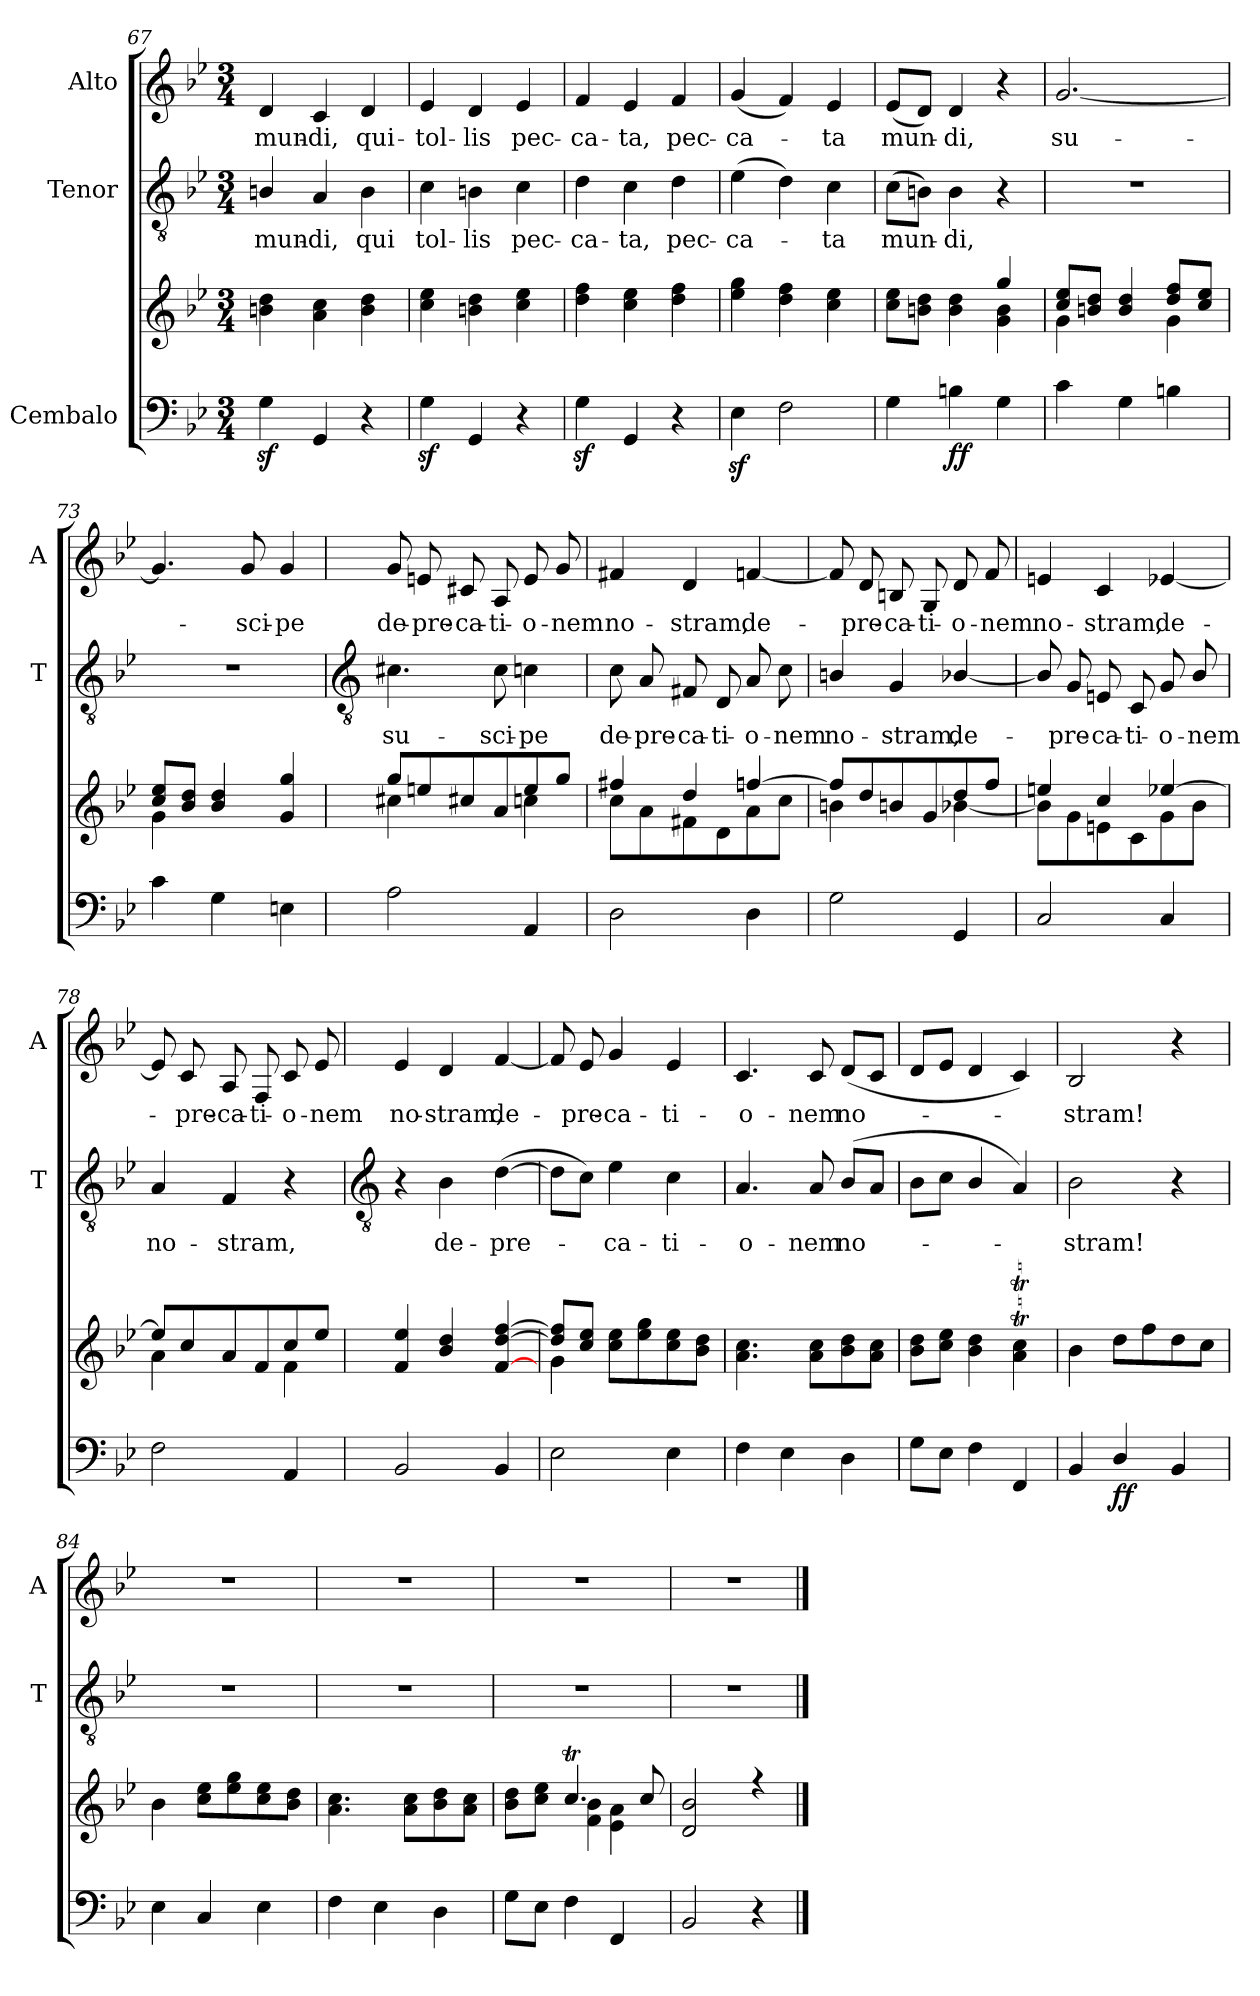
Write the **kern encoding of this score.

**kern	**kern	**dynam	**kern	**text	**kern	**text
*part3	*part3	*part3	*part2	*part2	*part1	*part1
*staff4	*staff3	*staff3/4	*staff2	*staff2	*staff1	*staff1
*I"Cembalo	*	*	*I"Tenor	*	*I"Alto	*
*	*	*	*I'T	*	*I'A	*
*clefF4	*clefG2	*	*clefGv2	*	*clefG2	*
*k[b-e-]	*k[b-e-]	*	*k[b-e-]	*	*k[b-e-]	*
*B-:	*B-:	*	*B-:	*	*B-:	*
*M3/4	*M3/4	*	*M3/4	*	*M3/4	*
=67	=67	=67	=67	=67	=67	=67
!	!LO:N:vis=1	!	!	!LO:LY:b	!	!LO:LY:b
*	*^	*	*	*	*	*
4Gz>	2.ryy	4bn\ 4dd\	.	4Bn/	mun-	4d	mun-
!	!	!	!	!	!LO:LY:b	!	!LO:LY:b
4GG	.	4a\ 4cc\	.	4A	-di,	4c	-di,
!	!	!	!	!	!LO:LY:b	!	!LO:LY:b
4r	.	4b\ 4dd\	.	4B	qui	4d	qui-
=68	=68	=68	=68	=68	=68	=68	=68
!	!LO:N:vis=1	!	!	!	!LO:LY:b	!	!LO:LY:b
4Gz>	2.ryy	4cc\ 4ee-\	.	4c	tol-	4e-	-tol-
!	!	!	!	!	!LO:LY:b	!	!LO:LY:b
4GG	.	4bn\ 4dd\	.	4Bn	-lis	4d	-lis
!	!	!	!	!	!LO:LY:b	!	!LO:LY:b
4r	.	4cc\ 4ee-\	.	4c	pec-	4e-	pec-
=69	=69	=69	=69	=69	=69	=69	=69
!	!LO:N:vis=1	!	!	!	!LO:LY:b	!	!LO:LY:b
4Gz>	2.ryy	4dd\ 4ff\	.	4d	-ca-	4f	-ca-
!	!	!	!	!	!LO:LY:b	!	!LO:LY:b
4GG	.	4cc\ 4ee-\	.	4c	-ta,	4e-	-ta,
!	!	!	!	!	!LO:LY:b	!	!LO:LY:b
4r	.	4dd\ 4ff\	.	4d	pec-	4f	pec-
=70	=70	=70	=70	=70	=70	=70	=70
!	!LO:N:vis=1	!	!	!	!LO:LY:b	!	!LO:LY:b
4E-z>	2.ryy	4ee-\ 4gg\	.	(>4e-	-ca-	(<4g	-ca-
2F	.	4dd\ 4ff\	.	4d)	.	4f)	.
!	!	!	!	!	!LO:LY:b	!	!LO:LY:b
.	.	4cc\ 4ee-\	.	4c	ta	4e-	ta
=71	=71	=71	=71	=71	=71	=71	=71
!	!	!	!	!	!LO:LY:b	!	!LO:LY:b
4G	2ryy	8cc\ 8ee-\L	.	(>8cL	mun-	(<8e-L	mun-
.	.	8bn\ 8dd\J	.	8BnJ)	.	8dJ)	.
!	!	!	!LO:DY:b=2	!	!LO:LY:b	!	!LO:LY:b
!	!	!	!LO:DY:n=1:b	!	!	!	!
4Bn	.	4b\ 4dd\	f f	4B	di,	4d	di,
4G	4gg/	4g\ 4b\	.	4r	.	4r	.
=72	=72	=72	=72	=72	=72	=72	=72
!	!	!	!	!LO:N:vis=1	!	!	!LO:LY:b
4c	8cc/ 8ee-/L	4g\	.	2.r	.	[2.g	su-
.	8bn/ 8dd/J	.	.	.	.	.	.
4G	4b/ 4dd/	4ryy	.	.	.	.	.
4Bn	8dd/ 8ff/L	4g\	.	.	.	.	.
.	8cc/ 8ee-/J	.	.	.	.	.	.
=73	=73	=73	=73	=73	=73	=73	=73
!	!	!	!	!LO:N:vis=1	!	!	!
4c	8cc/ 8ee-/L	4g\	.	2.r	.	4.g]	.
.	8b-/ 8dd/J	.	.	.	.	.	.
4G	4b-/ 4dd/	2ryy	.	.	.	.	.
!	!	!	!	!	!	!	!LO:LY:b
.	.	.	.	.	.	8g	sci-
!	!	!	!	!	!	!	!LO:LY:b
4En	4g/ 4gg/	.	.	.	.	4g	-pe
!!LO:LB:g=z
=74	=74	=74	=74	=74	=74	=74	=74
*	*	*	*	*clefGv2	*	*	*
!	!	!	!LO:DY:b=2	!	!LO:LY:b	!	!LO:LY:b
!	!	!	!LO:DY:n=1:b	!	!	!	!
2A	8gg/L	4cc#X\	mp mp	4.c#X	su-	8g	de-
!	!	!	!	!	!	!	!LO:LY:b
.	8een/	.	.	.	.	8en	-pre-
!	!	!	!	!	!	!	!LO:LY:b
.	8cc#X/	4ryy	.	.	.	8c#X	-ca-
!	!	!	!	!	!LO:LY:b	!	!LO:LY:b
.	8a/	.	.	8c#	-sci-	8A	-ti-
!	!	!	!	!	!LO:LY:b	!	!LO:LY:b
4AA	8ee/	4ccn\	.	4cn	-pe	8e	-o-
!	!	!	!	!	!	!	!LO:LY:b
.	8gg/J	.	.	.	.	8g	-nem
=75	=75	=75	=75	=75	=75	=75	=75
!	!	!	!	!	!LO:LY:b	!	!LO:LY:b
2D	4ff#X/	8cc\L	.	8c	de-	4f#X	no-
!	!	!	!	!	!LO:LY:b	!	!
.	.	8a\	.	8A	-pre-	.	.
!	!	!	!	!	!LO:LY:b	!	!LO:LY:b
.	4dd/	8f#X\	.	8F#X	-ca-	4d	-stram,
!	!	!	!	!	!LO:LY:b	!	!
.	.	8d\	.	8D	-ti-	.	.
!	!	!	!	!	!LO:LY:b	!	!LO:LY:b
4D	[4ffn/	8a\	.	8A	-o-	[4fn	de-
!	!	!	!	!	!LO:LY:b	!	!
.	.	8cc\J	.	8c	-nem	.	.
=76	=76	=76	=76	=76	=76	=76	=76
!	!	!	!	!	!LO:LY:b	!	!
2G	8ff/L]	4bn\	.	4Bn/	no-	8f]	.
!	!	!	!	!	!	!	!LO:LY:b
.	8dd/	.	.	.	.	8d	pre-
!	!	!	!	!	!LO:LY:b	!	!LO:LY:b
.	8bn/	4ryy	.	4G	-stram,	8Bn/	-ca-
!	!	!	!	!	!	!	!LO:LY:b
.	8g/	.	.	.	.	8G	-ti-
!	!	!	!	!	!LO:LY:b	!	!LO:LY:b
4GG	8dd/	[4b-X\	.	[4B-X/	de-	8d	-o-
!	!	!	!	!	!	!	!LO:LY:b
.	8ff/J	.	.	.	.	8f	-nem
=77	=77	=77	=77	=77	=77	=77	=77
!	!	!	!	!	!	!	!LO:LY:b
2C	4een/	8b-\L]	.	8B-/]	.	4en	no-
!	!	!	!	!	!LO:LY:b	!	!
.	.	8g\	.	8G	pre-	.	.
!	!	!	!	!	!LO:LY:b	!	!LO:LY:b
.	4cc/	8en\	.	8En	-ca-	4c	-stram,
!	!	!	!	!	!LO:LY:b	!	!
.	.	8c\	.	8C	-ti-	.	.
!	!	!	!	!	!LO:LY:b	!	!LO:LY:b
4C	[4ee-X/	8g\	.	8G	-o-	[4e-X	de-
!	!	!	!	!	!LO:LY:b	!	!
.	.	8b-\J	.	8B-/	-nem	.	.
=78	=78	=78	=78	=78	=78	=78	=78
!	!	!	!	!	!LO:LY:b	!	!
2F	8ee-/L]	4a\	.	4A	no-	8e-]	.
!	!	!	!	!	!	!	!LO:LY:b
.	8cc/	.	.	.	.	8c	pre-
!	!	!	!	!	!LO:LY:b	!	!LO:LY:b
.	8a/	4ryy	.	4F	-stram,	8A	-ca-
!	!	!	!	!	!	!	!LO:LY:b
.	8f/	.	.	.	.	8F	-ti-
!	!	!	!	!	!	!	!LO:LY:b
4AA	8cc/	4f\	.	4r	.	8c	-o-
!	!	!	!	!	!	!	!LO:LY:b
.	8ee-/J	.	.	.	.	8e-	-nem
!!LO:LB:g=z
=79	=79	=79	=79	=79	=79	=79	=79
*	*	*	*	*clefGv2	*	*	*
!	!	!LO:N:vis=1	!	!	!	!	!LO:LY:b
2BB-	4f/ 4ee-/	2.ryy	.	4r	.	4e-	no-
!	!	!	!	!	!LO:LY:b	!	!LO:LY:b
.	4b-/ 4dd/	.	.	4B-	de-	4d	-stram,
!	!	!	!	!	!LO:LY:b	!	!LO:LY:b
4BB-	[4f/ [4dd/ [4ff/	.	.	(>[4d	-pre-	[4f	de-
=80	=80	=80	=80	=80	=80	=80	=80
2E-	8dd/] 8ff/]L	4g\	.	8dL]	.	8f]	.
!	!	!	!	!	!	!	!LO:LY:b
.	8cc/ 8ee-/J	.	.	8cJ)	.	8e-	pre-
!	!	!	!	!	!LO:LY:b	!	!LO:LY:b
.	8cc\ 8ee-\L	4ryy	.	4e-	ca-	4g	-ca-
.	8ee-\ 8gg\	.	.	.	.	.	.
!	!	!	!	!	!LO:LY:b	!	!LO:LY:b
4E-	8cc\ 8ee-\	4ryy	.	4c	-ti-	4e-	-ti-
.	8b-\ 8dd\J	.	.	.	.	.	.
=81	=81	=81	=81	=81	=81	=81	=81
!	!	!LO:N:vis=1	!	!	!LO:LY:b	!	!LO:LY:b
4F	4.a\ 4.cc\	2.ryy	.	4.A	-o-	4.c	-o-
4E-	.	.	.	.	.	.	.
!	!	!	!	!	!LO:LY:b	!	!LO:LY:b
.	8a\ 8cc\L	.	.	8A	-nem	8c	-nem
!	!	!	!	!	!LO:LY:b	!	!LO:LY:b
4D	8b-\ 8dd\	.	.	(<8B-/L	no-	(<8dL	no-
.	8a\ 8cc\J	.	.	8AJ	.	8cJ	.
=82	=82	=82	=82	=82	=82	=82	=82
!	!	!LO:N:vis=1	!	!	!	!	!
8GL	8b-\ 8dd\L	2.ryy	.	8B-L	.	8dL	.
8E-J	8cc\ 8ee-\J	.	.	8cJ	.	8e-J	.
4F	4b-\ 4dd\	.	.	4B-/	.	4d	.
4FF	4a\T 4cc\T	.	.	4A)	.	4c)	.
=83	=83	=83	=83	=83	=83	=83	=83
!	!	!LO:N:vis=1	!	!	!LO:LY:b	!	!LO:LY:b
4BB-	4b-\	2.ryy	.	2B-	stram!	2B-	stram!
!	!	!	!LO:DY:b=2	!	!	!	!
!	!	!	!LO:DY:n=1:b	!	!	!	!
4D/	8dd\L	.	f f	.	.	.	.
.	8ff\	.	.	.	.	.	.
4BB-	8dd\	.	.	4r	.	4r	.
.	8cc\J	.	.	.	.	.	.
=84	=84	=84	=84	=84	=84	=84	=84
!	!	!LO:N:vis=1	!	!LO:N:vis=1	!	!LO:N:vis=1	!
4E-	4b-\	2.ryy	.	2.r	.	2.r	.
4C	8cc\ 8ee-\L	.	.	.	.	.	.
.	8ee-\ 8gg\	.	.	.	.	.	.
4E-	8cc\ 8ee-\	.	.	.	.	.	.
.	8b-\ 8dd\J	.	.	.	.	.	.
=85	=85	=85	=85	=85	=85	=85	=85
!	!	!LO:N:vis=1	!	!LO:N:vis=1	!	!LO:N:vis=1	!
4F	4.a\ 4.cc\	2.ryy	.	2.r	.	2.r	.
4E-	.	.	.	.	.	.	.
.	8a\ 8cc\L	.	.	.	.	.	.
4D	8b-\ 8dd\	.	.	.	.	.	.
.	8a\ 8cc\J	.	.	.	.	.	.
=86	=86	=86	=86	=86	=86	=86	=86
!	!	!	!	!LO:N:vis=1	!	!LO:N:vis=1	!
8GL	8b-\ 8dd\L	4ryy	.	2.r	.	2.r	.
8E-J	8cc\ 8ee-\J	.	.	.	.	.	.
4F	4.ccT/	4f\ 4b-\	.	.	.	.	.
4FF	.	4e-\ 4a\	.	.	.	.	.
.	8cc/	.	.	.	.	.	.
=87	=87	=87	=87	=87	=87	=87	=87
!	!	!	!	!LO:N:vis=1	!	!LO:N:vis=1	!
2BB-	2d/ 2b-/	2.ryy	.	2.r	.	2.r	.
4r	4r	.	.	.	.	.	.
*	*v	*v	*	*	*	*	*
==	==	==	==	==	==	==
*-	*-	*-	*-	*-	*-	*-
